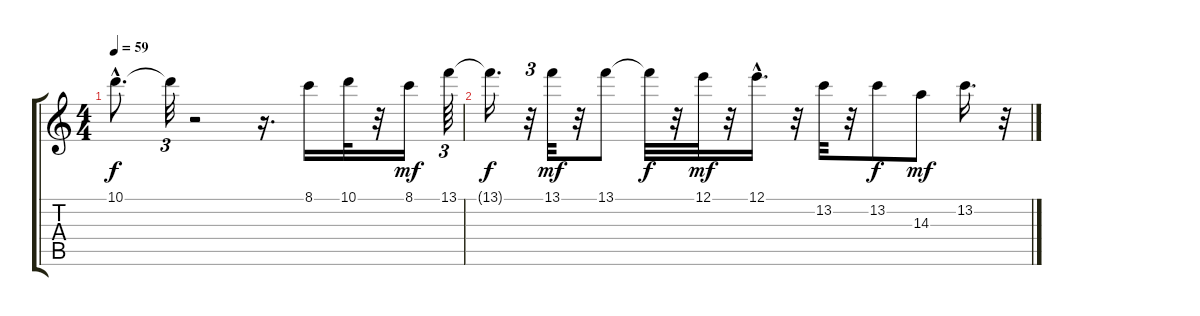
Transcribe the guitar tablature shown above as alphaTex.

\track "" {instrument acousticguitarnylon}
\staff {score tabs}
\tuning (E4 B3 G3 D3 A2 E2) {hide}
\ts (4 4)
\tempo 59
\clef g2
\ks c
10.1{hac t}.8{d dy f} 10.1{t}.32{tu (3 2)} r.2 r.16{d} 8.1.16 10.1.32 r.32 8.1.16{dy mf} 13.1.64{tu (3 2)} |
13.1{t}.16{d dy f} r.32{tu (3 2)} 13.1.32{dy mf} r.32 13.1.8 13.1{t}.32{dy f} r.32 12.1.32{dy mf} r.32 12.1{hac}.16{d} r.32 13.2.32 r.32 13.2.8{dy f} 14.3.8{dy mf} 13.2.16{d} r.32
